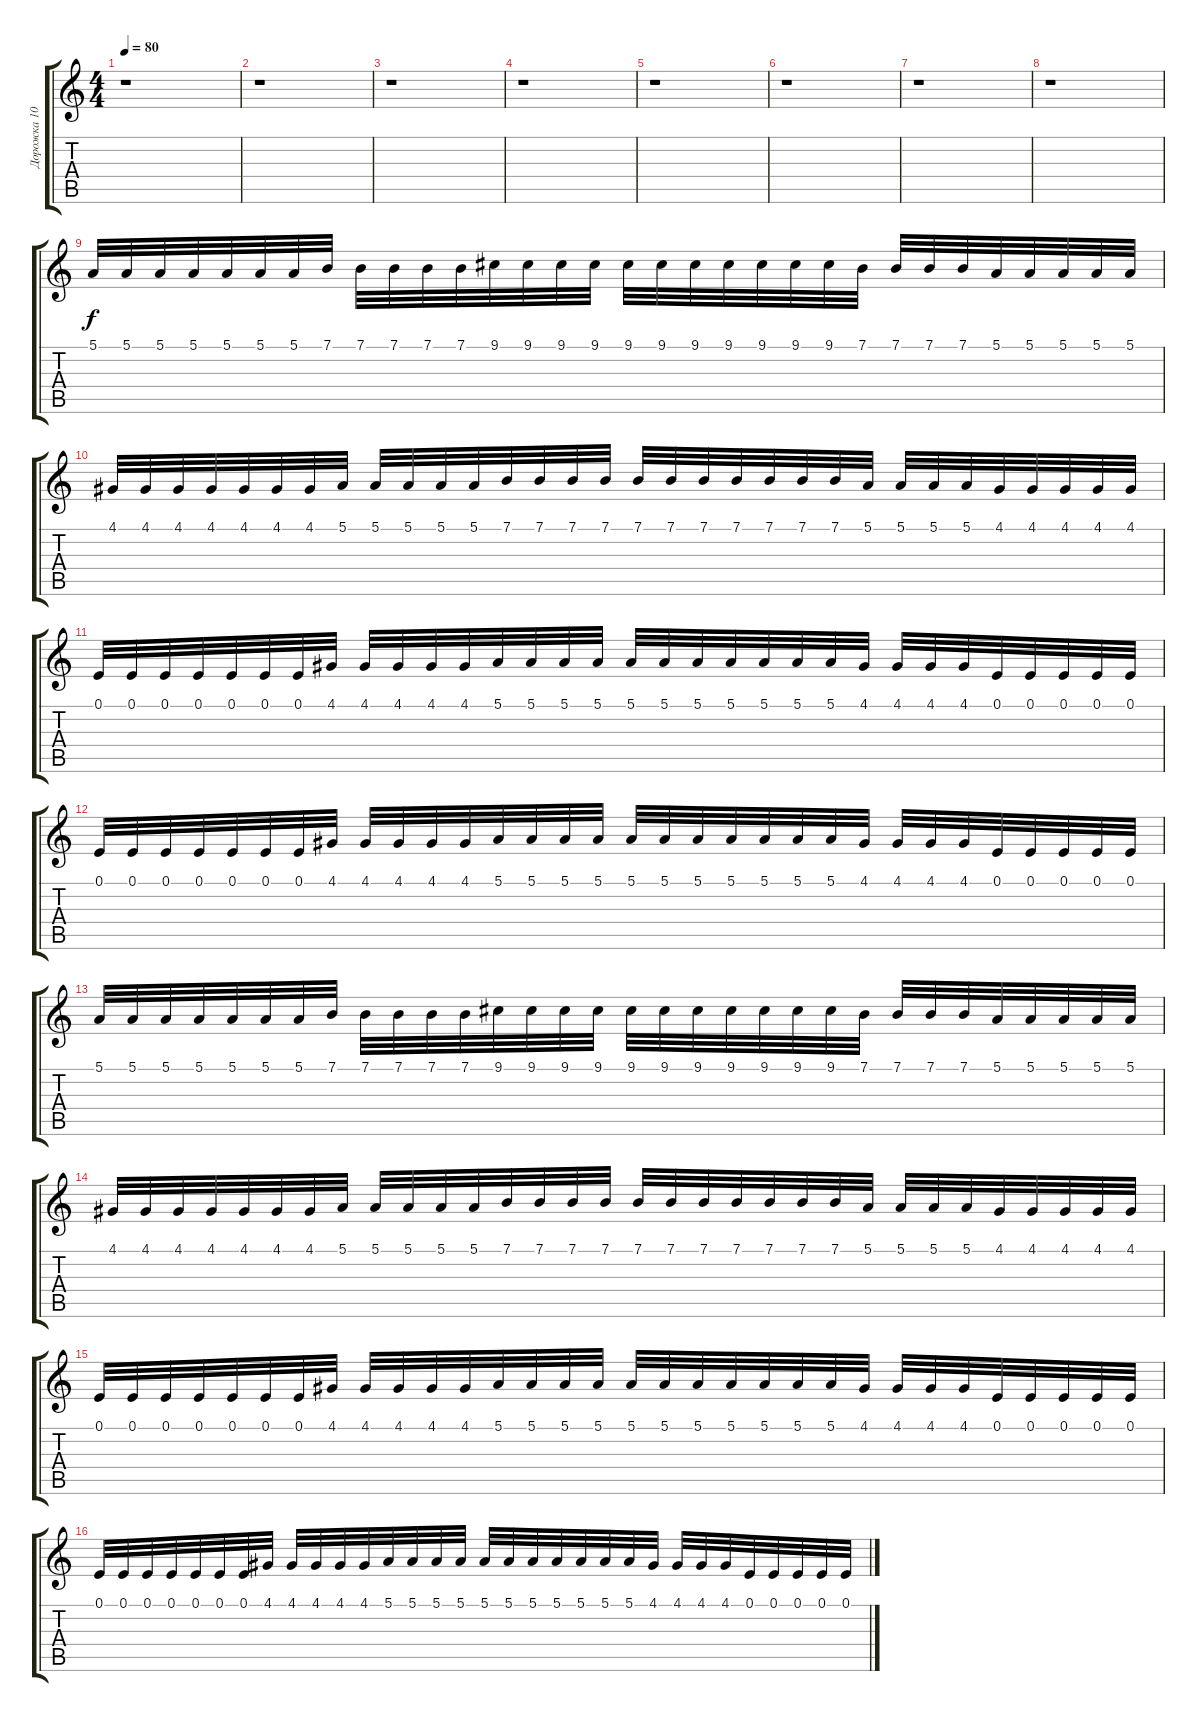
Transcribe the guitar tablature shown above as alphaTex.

\track ("Дорожка 10" "Дорожка 10") {instrument kalimba}
\staff {score tabs}
\tuning (E4 B3 G3 D3 A2 E2) {hide}
\ts (4 4)
\tempo 80
\clef g2
\ks c
r.1{dy f} |
r.1 |
r.1 |
r.1 |
r.1 |
r.1 |
r.1 |
r.1 |
5.1.32 5.1.32 5.1.32 5.1.32 5.1.32 5.1.32 5.1.32 7.1.32 7.1.32 7.1.32 7.1.32 7.1.32 9.1.32 9.1.32 9.1.32 9.1.32 9.1.32 9.1.32 9.1.32 9.1.32 9.1.32 9.1.32 9.1.32 7.1.32 7.1.32 7.1.32 7.1.32 5.1.32 5.1.32 5.1.32 5.1.32 5.1.32 |
4.1.32 4.1.32 4.1.32 4.1.32 4.1.32 4.1.32 4.1.32 5.1.32 5.1.32 5.1.32 5.1.32 5.1.32 7.1.32 7.1.32 7.1.32 7.1.32 7.1.32 7.1.32 7.1.32 7.1.32 7.1.32 7.1.32 7.1.32 5.1.32 5.1.32 5.1.32 5.1.32 4.1.32 4.1.32 4.1.32 4.1.32 4.1.32 |
0.1.32 0.1.32 0.1.32 0.1.32 0.1.32 0.1.32 0.1.32 4.1.32 4.1.32 4.1.32 4.1.32 4.1.32 5.1.32 5.1.32 5.1.32 5.1.32 5.1.32 5.1.32 5.1.32 5.1.32 5.1.32 5.1.32 5.1.32 4.1.32 4.1.32 4.1.32 4.1.32 0.1.32 0.1.32 0.1.32 0.1.32 0.1.32 |
0.1.32 0.1.32 0.1.32 0.1.32 0.1.32 0.1.32 0.1.32 4.1.32 4.1.32 4.1.32 4.1.32 4.1.32 5.1.32 5.1.32 5.1.32 5.1.32 5.1.32 5.1.32 5.1.32 5.1.32 5.1.32 5.1.32 5.1.32 4.1.32 4.1.32 4.1.32 4.1.32 0.1.32 0.1.32 0.1.32 0.1.32 0.1.32 |
5.1.32 5.1.32 5.1.32 5.1.32 5.1.32 5.1.32 5.1.32 7.1.32 7.1.32 7.1.32 7.1.32 7.1.32 9.1.32 9.1.32 9.1.32 9.1.32 9.1.32 9.1.32 9.1.32 9.1.32 9.1.32 9.1.32 9.1.32 7.1.32 7.1.32 7.1.32 7.1.32 5.1.32 5.1.32 5.1.32 5.1.32 5.1.32 |
4.1.32 4.1.32 4.1.32 4.1.32 4.1.32 4.1.32 4.1.32 5.1.32 5.1.32 5.1.32 5.1.32 5.1.32 7.1.32 7.1.32 7.1.32 7.1.32 7.1.32 7.1.32 7.1.32 7.1.32 7.1.32 7.1.32 7.1.32 5.1.32 5.1.32 5.1.32 5.1.32 4.1.32 4.1.32 4.1.32 4.1.32 4.1.32 |
0.1.32 0.1.32 0.1.32 0.1.32 0.1.32 0.1.32 0.1.32 4.1.32 4.1.32 4.1.32 4.1.32 4.1.32 5.1.32 5.1.32 5.1.32 5.1.32 5.1.32 5.1.32 5.1.32 5.1.32 5.1.32 5.1.32 5.1.32 4.1.32 4.1.32 4.1.32 4.1.32 0.1.32 0.1.32 0.1.32 0.1.32 0.1.32 |
0.1.32 0.1.32 0.1.32 0.1.32 0.1.32 0.1.32 0.1.32 4.1.32 4.1.32 4.1.32 4.1.32 4.1.32 5.1.32 5.1.32 5.1.32 5.1.32 5.1.32 5.1.32 5.1.32 5.1.32 5.1.32 5.1.32 5.1.32 4.1.32 4.1.32 4.1.32 4.1.32 0.1.32 0.1.32 0.1.32 0.1.32 0.1.32
